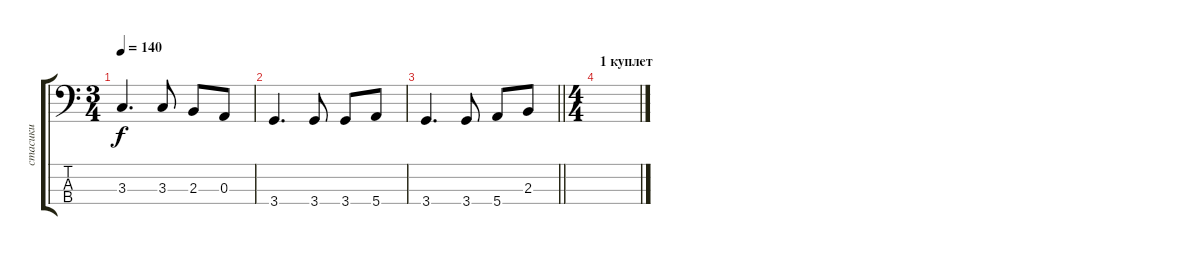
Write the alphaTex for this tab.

\track ("стасики" "стасики") {instrument electricbassfinger}
\staff {score tabs}
\tuning (G2 D2 A1 E1) {hide}
\ts (3 4)
\tempo 140
\clef f4
\ks c
3.3.4{d dy f} 3.3.8 2.3.8 0.3.8 |
3.4.4{d} 3.4.8 3.4.8 5.4.8 |
\barLineRight lightlight
3.4.4{d} 3.4.8 5.4.8 2.3.8 |
\ts (4 4)
\section ("" "1 куплет")
